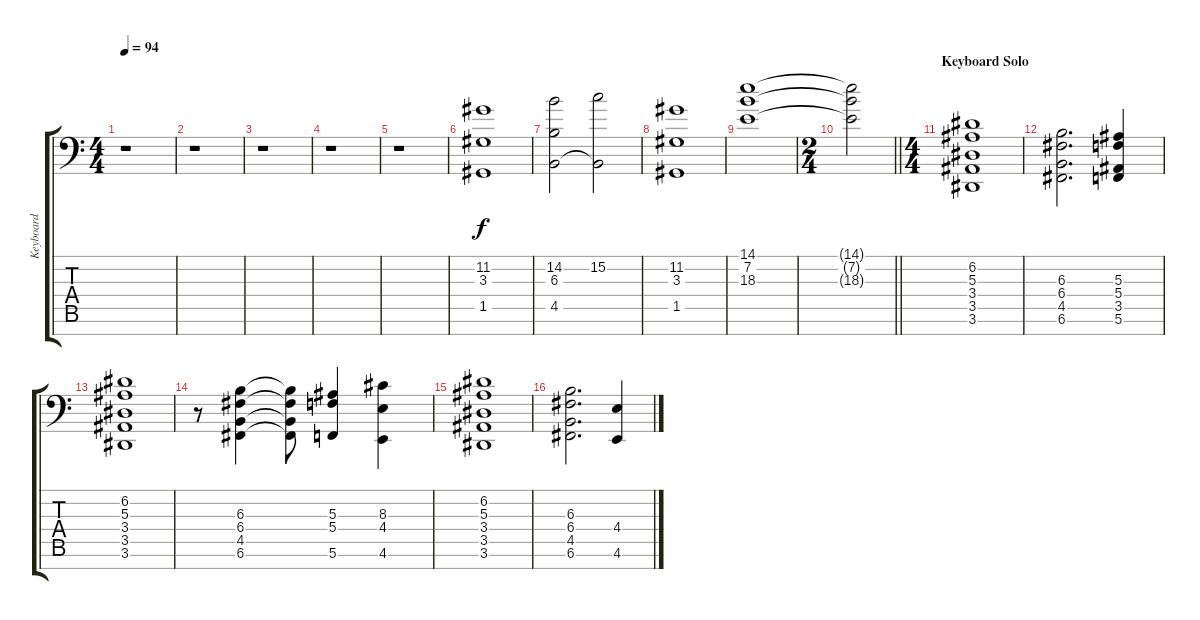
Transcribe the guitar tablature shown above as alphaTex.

\track ("Keyboard" "Keyboard") {instrument stringensemble1}
\staff {score tabs}
\tuning (D4 A3 F3 C3 G2 C2 A1) {hide}
\ts (4 4)
\tempo 94
\clef f4
\ks c
r.1{dy f} |
r.1 |
r.1 |
r.1 |
r.1 |
(11.2 3.3 1.5).1{volume 10 instrument churchorgan} |
(14.2 6.3 4.5).2 (15.2 4.5{t}).2 |
(11.2 3.3 1.5).1 |
(14.1 7.2 18.3).1 |
\ts (2 4)
\barLineRight lightlight
(14.1{t} 7.2{t} 18.3{t}).2 |
\ts (4 4)
\section ("" "Keyboard Solo")
(6.2 5.3 3.4 3.5 3.6).1{instrument stringensemble1} |
(6.3 6.4 4.5 6.6).2{d} (5.3 5.4 3.5 5.6).4 |
(6.2 5.3 3.4 3.5 3.6).1 |
r.8 (6.3 6.4 4.5 6.6).4 (6.3{t} 6.4{t} 4.5{t} 6.6{t}).8 (5.3 5.4 5.6).4 (8.3 4.4 4.6).4 |
(6.2 5.3 3.4 3.5 3.6).1 |
(6.3 6.4 4.5 6.6).2{d} (4.4 4.6).4
